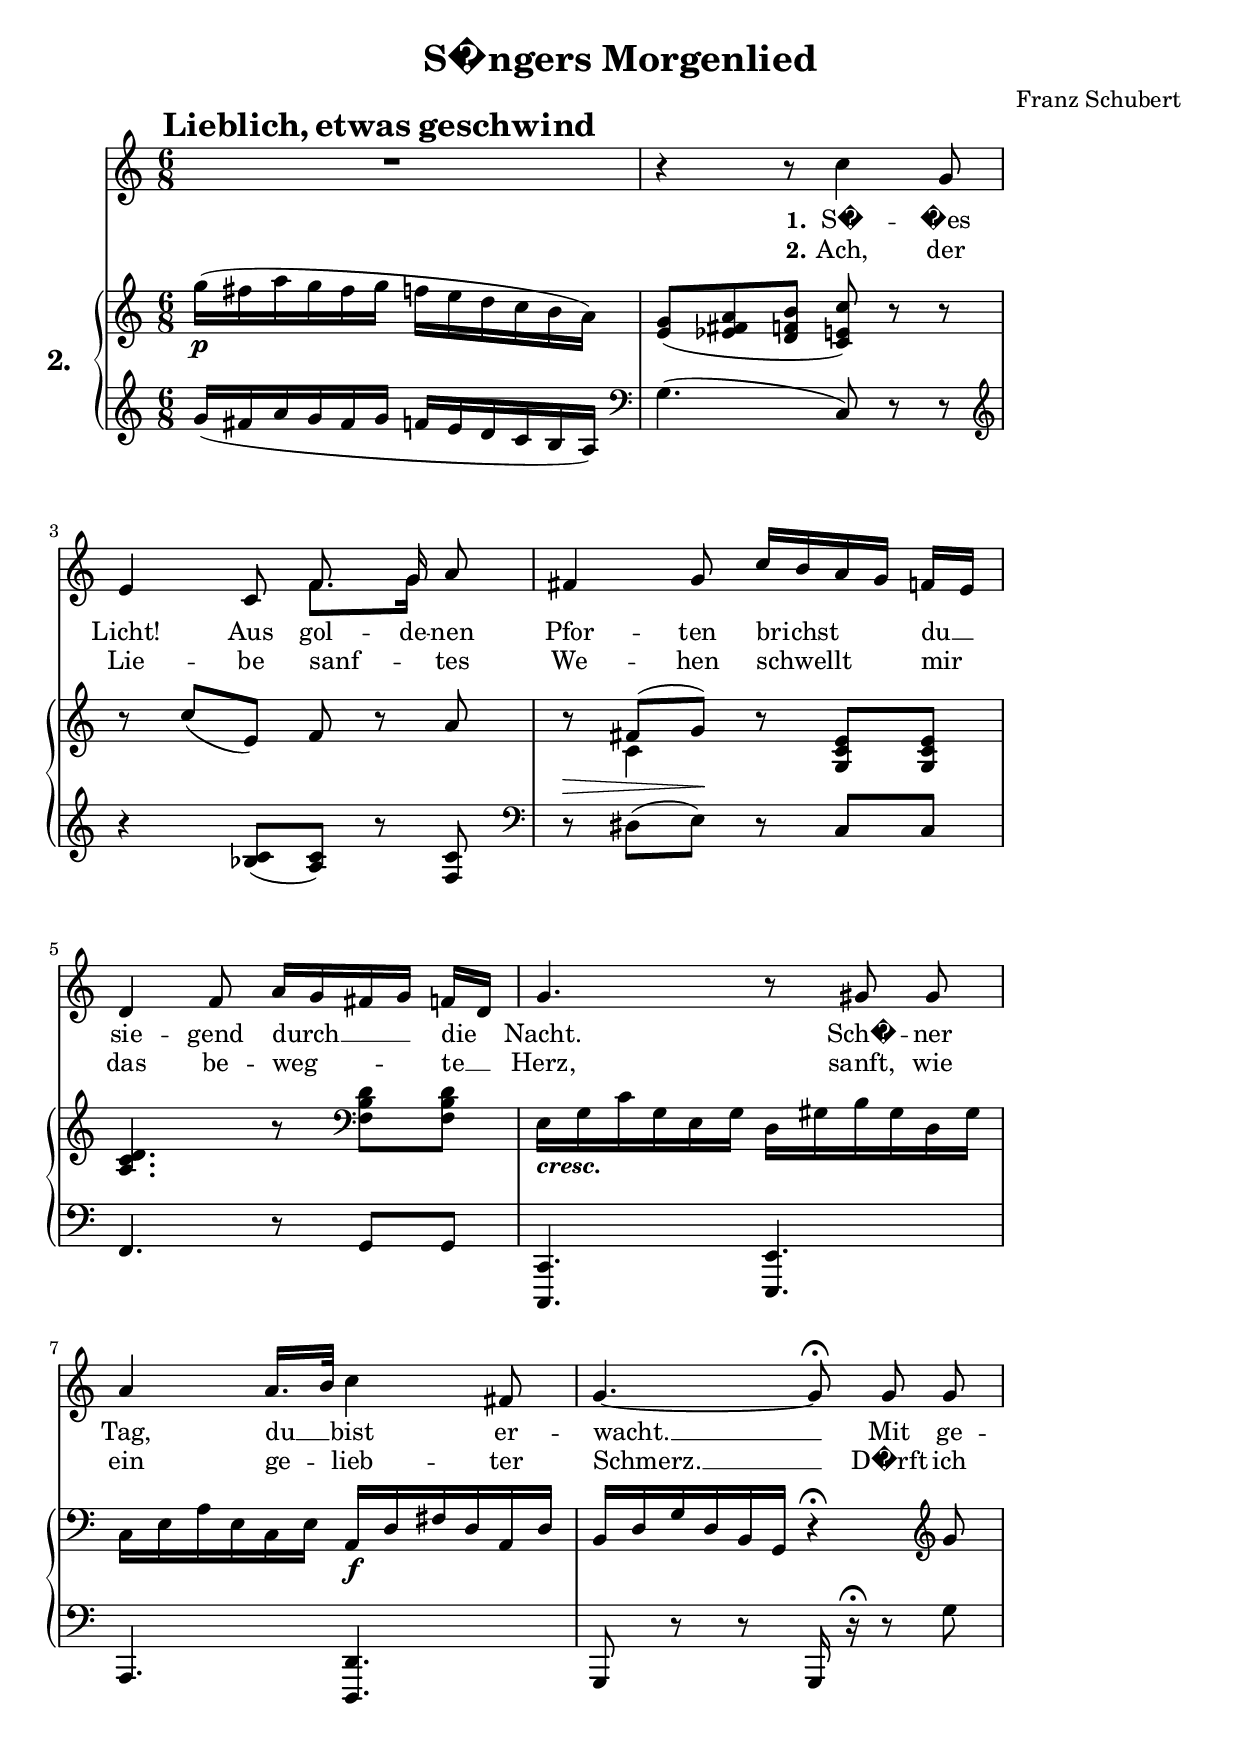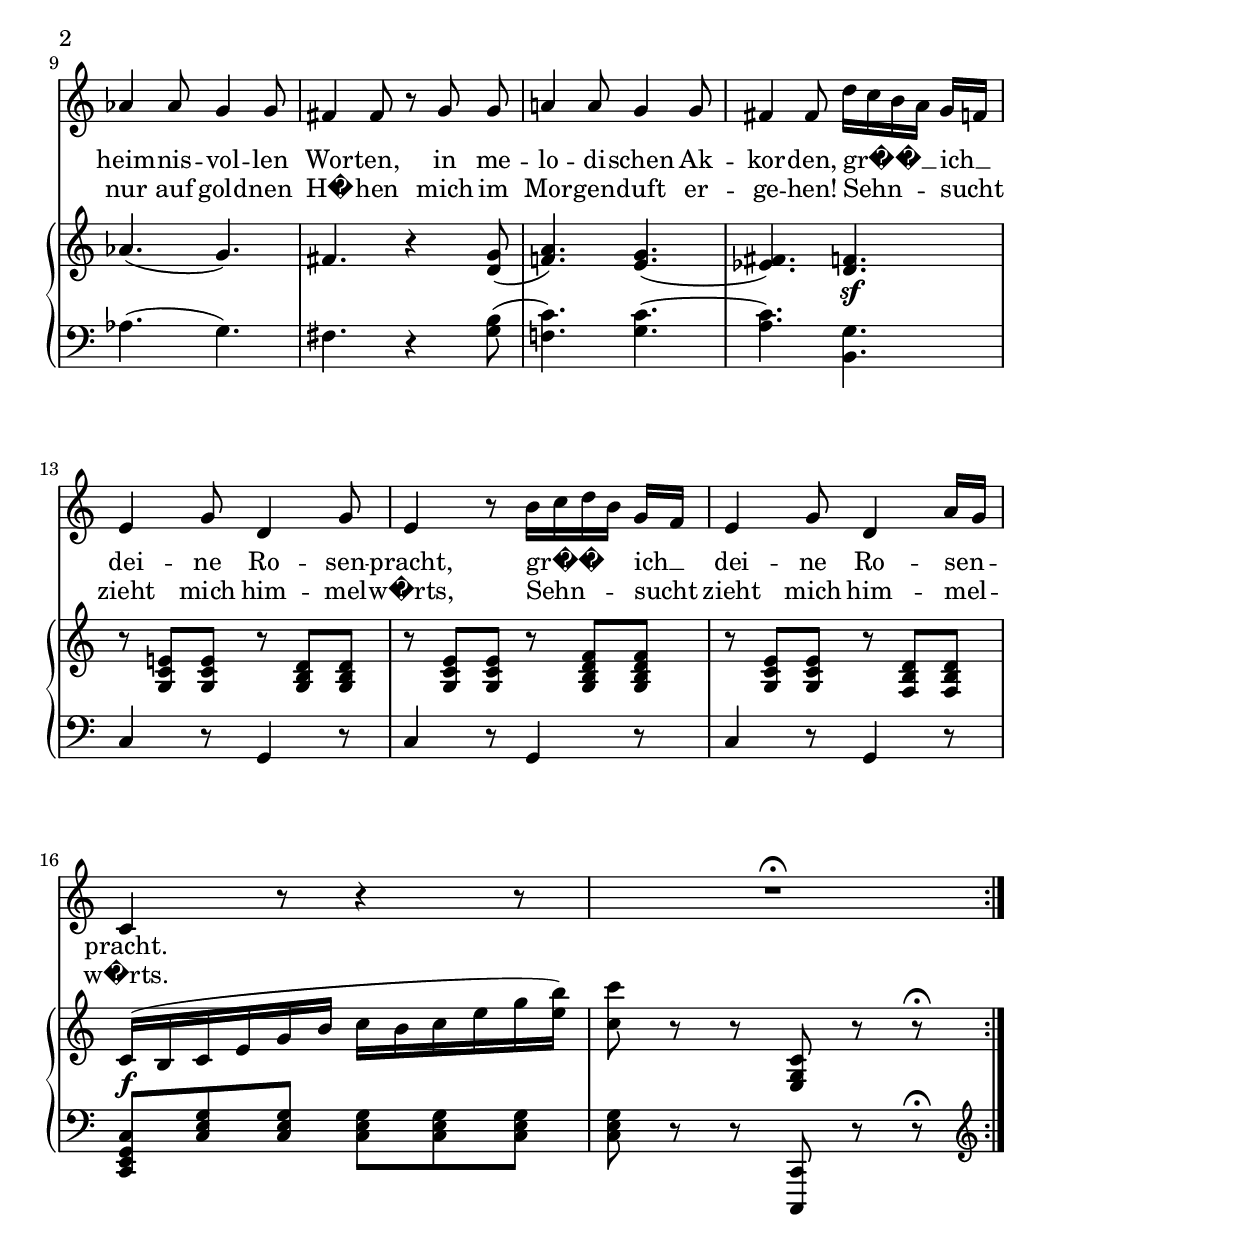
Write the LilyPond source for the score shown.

\header {
    title = "S�ngers Morgenlied"
    composer = "Franz Schubert"
    date = "27. Februar 1815"
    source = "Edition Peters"
    editor = "Paul Losse"
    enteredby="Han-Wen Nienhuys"
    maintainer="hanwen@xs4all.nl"

    texidoc = "The source is a rather tightly set Peters in Edition is
    a heavy font. The Peters edition (4622c) was `herausgegeben' by
    Paul Losse, whose name also appears on a 1956 edition of some
    other music. Strictly speaking, his edititorial enhancements will
    not be in the PD - but I am assuming there are no notable ones in
    this small piece.

    The original compresses the entire music onto a single page, in 4
    systems.  Lily does so too if you tune down spacing-increment, but
    chooses line breaks differently.

    Further manual tweaks: the slur in measure 12 has been flattened
manually. The beam in measure 3, left-hand, technically is wrong, but
has been added following the original. The crescendo in measure 4 has
been lowered

"

}

\version "2.2.0"
manuscriptBreak = { \break }



\paper  {
    #(paper-set-staff-size (* 5.8 mm))
    linewidth = #(* mm 160)
    indent = 8\mm
    interscoreline = 2.\mm
    }

modernAccidentals = {
  \set Staff.extraNatural =  ##f
  \set Staff.autoAccidentals =  #'(Staff (same-octave . 1) (any-octave . 0))
  \set Staff.autoCautionaries =  #'()  
}


melody = \notes   \relative c'' \repeat volta 2 \context Voice = singer {
    \time 6/8
    \autoBeamOff
    s1*0^\markup { \bold \large\bigger\bigger { \hspace #-3.0 Lieblich, etwas geschwind } }
  R2.
  r4 r8 c4 g8 |
  e4 c8
    <<
	\new Voice { \stemUp f8. g16 }
	{ \stemDown f8.[ g16] } >> \stemBoth a8 |
  fis4  g8 c16[ b a g] f[ e] |
  d4 f8 a16[ g fis g] f[ d] |
  g4. r8 gis gis |
  a4 a16.[ b32] c4 fis,8 |
  g4.~ g8-\fermata g8 g |
  as4 as8 g4 g8 |
  fis4 fis8 r8 g g  |
  a!4 a8 g4 g8 |
  fis4 fis8 d'16[ c b a] g[ f] |
  e4 g8 d4 g8 e4 r8 b'16[ c d b] g[ f] |
  e4 g8 d4 a'16[ g] |
  c,4 r8 r4 r8 |

    % TODO : make \fermata work. 
  R2.^\fermataMarkup 
}


ignoreMelisma =	\set ignoreMelismata = ##t
ignoreMelismaOff = \unset ignoreMelismata 


firstVerse = \lyrics {
    \set stanza = "1."
    
    S� -- �es Licht! Aus
    \ignoreMelisma
    gol --
    \ignoreMelismaOff

    de -- nen  Pfor -- ten brichst du __ \manuscriptBreak | 
    sie -- gend durch __ die Nacht. Sch� -- ner Tag, du __ bist er -- wacht. __ Mit ge -- |
    \manuscriptBreak
    heim -- nis -- vol -- len Wor -- ten, in me -- lo -- di -- schen Ak -- kor -- den, gr�� __ ich __ \manuscriptBreak |
    dei -- ne Ro -- sen -- pracht, gr�� ich __ dei -- ne Ro -- sen -- pracht. 
    }

secondVerse = \lyrics {
    \set stanza = "2."
    Ach, der Lie -- be sanf
    -- tes We -- hen schwellt mir |
    das be -- weg -- te __ Herz, sanft, wie ein ge -- lieb -- ter Schmerz. __ D�rft ich | 
    nur auf gold -- nen H� -- hen mich im Mor -- gen -- duft er -- ge -- hen! Sehn -- sucht |
    zieht mich him -- mel -- w�rts, Sehn -- sucht zieht mich him -- mel -- w�rts.
    }

pianoRH = \notes \relative c''' \repeat volta 2 {
    #(set-accidental-style 'modern)
    g16(_\p fis a g fis g f e d c b a ) | 
    <g e>8( <es fis a> <d f b> <c e c'>) r8 r | 
    r8 c'( e,) f r a |
    \once \override DynamicLineSpanner   #'padding =#3
    r8_\> << { s8 s8-\! }  << { fis( g)
			    } \\ { c,4 } >> >> r8 <e c g> <e c g> |
    <d c a>4. r8 \clef bass  <d b f> <d b f> |
    e,16_" "_\markup { \bold\italic cresc. } g c g e g d gis b gis d gis |
    c, e a e c e a,-\f d fis d a d |
    b d g  d b g r4\fermata \clef treble g''8 |
    as4.( g 4.) | fis4. r4 <d g>8 ( |
    <f a>4.) <e g>4.( <es fis> ) <d f>\sf |
    r8 <e c g> <e c g> r <d b g > <d b g> |
    r <e c g> <e c g> r <f d b g> <f d b g> |
    r <e c g> <e c g> r <d b f> <d b f> |
    c16(_\f b c e g b c b c e g <e b'>) |
    <c c'>8 r r <c, g e>8 r r\fermata |  
}

pianoLH = \notes \relative c'' \repeat volta 2 {
    #(set-accidental-style 'modern)
    g16( fis a g fis g f e d c b a) | 
    \clef bass g4.( c,8) r r
    \clef treble r4 <bes' c>8([ <a c>)] r <f c'> |
    \clef bass r8 dis( e) r c c |
    f,4. r8 g g |
    <c, c,>4. <e e,>4. |
    a,4. <d d,>4. |
    g,8 r r g16 r16\fermata r8 g''8 |
    as4.( g ) |
    fis r4 <g b>8( |
    <f c'>4.)

    \once \override Slur  #'height-limit = #1.0

    <g c>4.( | <a c>4.) <g b,> |
    c,4 r8 g4 r8 |
    c4 r8 g4 r8 |
    c4 r8 g4 r8 |
    <c g e c>8 <c e g> <c e g>     <c e g> <c e g> <c e g> |
    <c e g> r r <c, c,>8 r r\fermata \clef treble
    }
\book {
\score {

    << \time 6/8
     \new Staff <<
	 \context Staff #(set-accidental-style 'modern)
	 \melody >>
	 \lyricsto "singer" \new Lyrics \firstVerse
	 \lyricsto "singer" \new Lyrics \secondVerse
     \new PianoStaff << 
	 \set PianoStaff.instrument = \markup {
	     \bold
	     \bigger\bigger\bigger\bigger \huge "2.  " }
	 \new Staff \pianoRH
	 \new Staff \pianoLH
	>> 
    >>

    \paper {
	\context {
	    \LyricsContext
	    minimumVerticalExtent = #'(-1.0 . 0)
	}
	\context {
	    \ScoreContext
	    \override Beam #'thickness = #0.55
	    \override SpacingSpanner #'spacing-increment = #1.0
	    \override Slur #'height-limit = #1.5
	}
	\context {
	    \PianoStaffContext
	    \override VerticalAlignment #'forced-distance = #10
	}
	\context {
	    \StaffContext
	    minimumVerticalExtent = #'(-3. . 6)
	}
	inputencoding = #"latin1"
    }
    \midi {
	\tempo 4 = 70
	}
}
}
